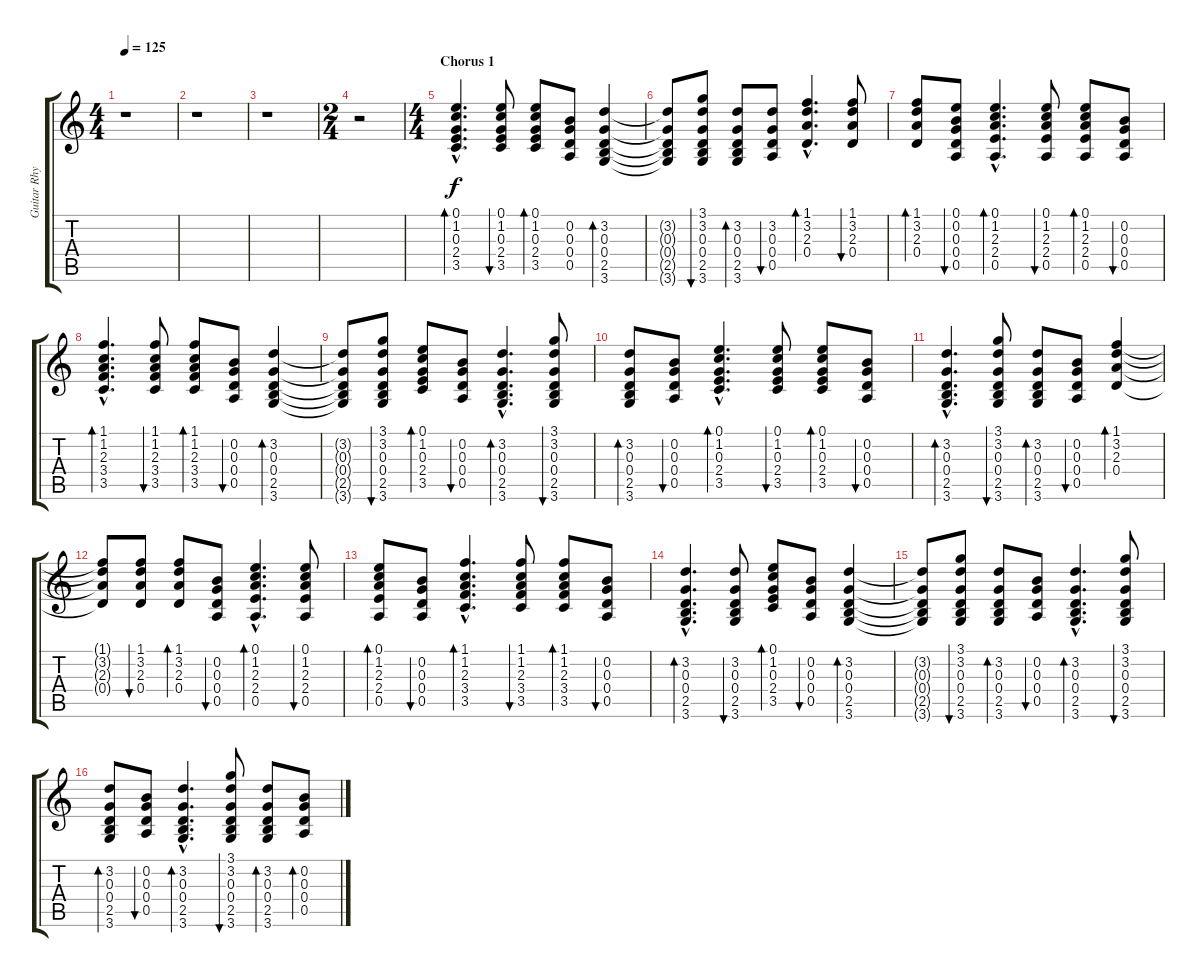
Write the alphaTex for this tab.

\track ("Guitar Rhythm 2" "Guitar Rhy") {instrument acousticguitarsteel}
\staff {score tabs}
\tuning (E4 B3 G3 D3 A2 E2) {hide}
\ts (4 4)
\tempo 125
\clef g2
\ks c
r.1{dy f} |
r.1 |
r.1 |
\ts (2 4)
r.2 |
\ts (4 4)
\section ("" "Chorus 1")
(0.1{hac} 1.2{hac} 0.3{hac} 2.4{hac} 3.5{hac}).4{d bd 60} (0.1 1.2 0.3 2.4 3.5).8{bu 60} (0.1 1.2 0.3 2.4 3.5).8{bd 60} (0.2 0.3 0.4 0.5).8 (3.2 0.3 0.4 2.5 3.6).4{bd 60} |
(3.2{t} 0.3{t} 0.4{t} 2.5{t} 3.6{t}).8 (3.1 3.2 0.3 0.4 2.5 3.6).8{bu 60} (3.2 0.3 0.4 2.5 3.6).8{bd 60} (3.2 0.3 0.4 0.5).8{bu 60} (1.1{hac} 3.2{hac} 2.3{hac} 0.4{hac}).4{d bd 60} (1.1 3.2 2.3 0.4).8{bu 60} |
(1.1 3.2 2.3 0.4).8{bd 60} (0.1 0.2 0.3 0.4 0.5).8{bu 60} (0.1{hac} 1.2{hac} 2.3{hac} 2.4{hac} 0.5{hac}).4{d bd 60} (0.1 1.2 2.3 2.4 0.5).8{bu 60} (0.1 1.2 2.3 2.4 0.5).8{bd 60} (0.2 0.3 0.4 0.5).8{bu 60} |
(1.1{hac} 1.2{hac} 2.3{hac} 3.4{hac} 3.5{hac}).4{d bd 60} (1.1 1.2 2.3 3.4 3.5).8{bu 60} (1.1 1.2 2.3 3.4 3.5).8{bd 60} (0.2 0.3 0.4 0.5).8{bu 60} (3.2 0.3 0.4 2.5 3.6).4{bd 60} |
(3.2{t} 0.3{t} 0.4{t} 2.5{t} 3.6{t}).8 (3.1 3.2 0.3 0.4 2.5 3.6).8{bu 60} (0.1 1.2 0.3 2.4 3.5).8{bd 60} (0.2 0.3 0.4 0.5).8{bu 60} (3.2{hac} 0.3{hac} 0.4{hac} 2.5{hac} 3.6{hac}).4{d bd 60} (3.1 3.2 0.3 0.4 2.5 3.6).8{bu 60} |
(3.2 0.3 0.4 2.5 3.6).8{bd 60} (0.2 0.3 0.4 0.5).8{bu 60} (0.1{hac} 1.2{hac} 0.3{hac} 2.4{hac} 3.5{hac}).4{d bd 60} (0.1 1.2 0.3 2.4 3.5).8{bu 60} (0.1 1.2 0.3 2.4 3.5).8{bd 60} (0.2 0.3 0.4 0.5).8{bu 60} |
(3.2{hac} 0.3{hac} 0.4{hac} 2.5{hac} 3.6{hac}).4{d bd 60} (3.1 3.2 0.3 0.4 2.5 3.6).8{bu 60} (3.2 0.3 0.4 2.5 3.6).8{bd 60} (0.2 0.3 0.4 0.5).8{bu 60} (1.1 3.2 2.3 0.4).4{bd 60} |
(1.1{t} 3.2{t} 2.3{t} 0.4{t}).8 (1.1 3.2 2.3 0.4).8{bu 60} (1.1 3.2 2.3 0.4).8{bd 60} (0.2 0.3 0.4 0.5).8{bu 60} (0.1{hac} 1.2{hac} 2.3{hac} 2.4{hac} 0.5{hac}).4{d bd 60} (0.1 1.2 2.3 2.4 0.5).8{bu 60} |
(0.1 1.2 2.3 2.4 0.5).8{bd 60} (0.2 0.3 0.4 0.5).8{bu 60} (1.1{hac} 1.2{hac} 2.3{hac} 3.4{hac} 3.5{hac}).4{d bd 60} (1.1 1.2 2.3 3.4 3.5).8{bu 60} (1.1 1.2 2.3 3.4 3.5).8{bd 60} (0.2 0.3 0.4 0.5).8{bu 60} |
(3.2{hac} 0.3{hac} 0.4{hac} 2.5{hac} 3.6{hac}).4{d bd 60} (3.2 0.3 0.4 2.5 3.6).8{bu 60} (0.1 1.2 0.3 2.4 3.5).8{bd 60} (0.2 0.3 0.4 0.5).8{bu 60} (3.2 0.3 0.4 2.5 3.6).4{bd 60} |
(3.2{t} 0.3{t} 0.4{t} 2.5{t} 3.6{t}).8 (3.1 3.2 0.3 0.4 2.5 3.6).8{bu 60} (3.2 0.3 0.4 2.5 3.6).8{bd 60} (0.2 0.3 0.4 0.5).8{bu 60} (3.2{hac} 0.3{hac} 0.4{hac} 2.5{hac} 3.6{hac}).4{d bd 60} (3.1 3.2 0.3 0.4 2.5 3.6).8{bu 60} |
(3.2 0.3 0.4 2.5 3.6).8{bd 60} (0.2 0.3 0.4 0.5).8{bu 60} (3.2{hac} 0.3{hac} 0.4{hac} 2.5{hac} 3.6{hac}).4{d bd 60} (3.1 3.2 0.3 0.4 2.5 3.6).8{bu 60} (3.2 0.3 0.4 2.5 3.6).8{bd 60} (0.2 0.3 0.4 0.5).8{bd 60}
